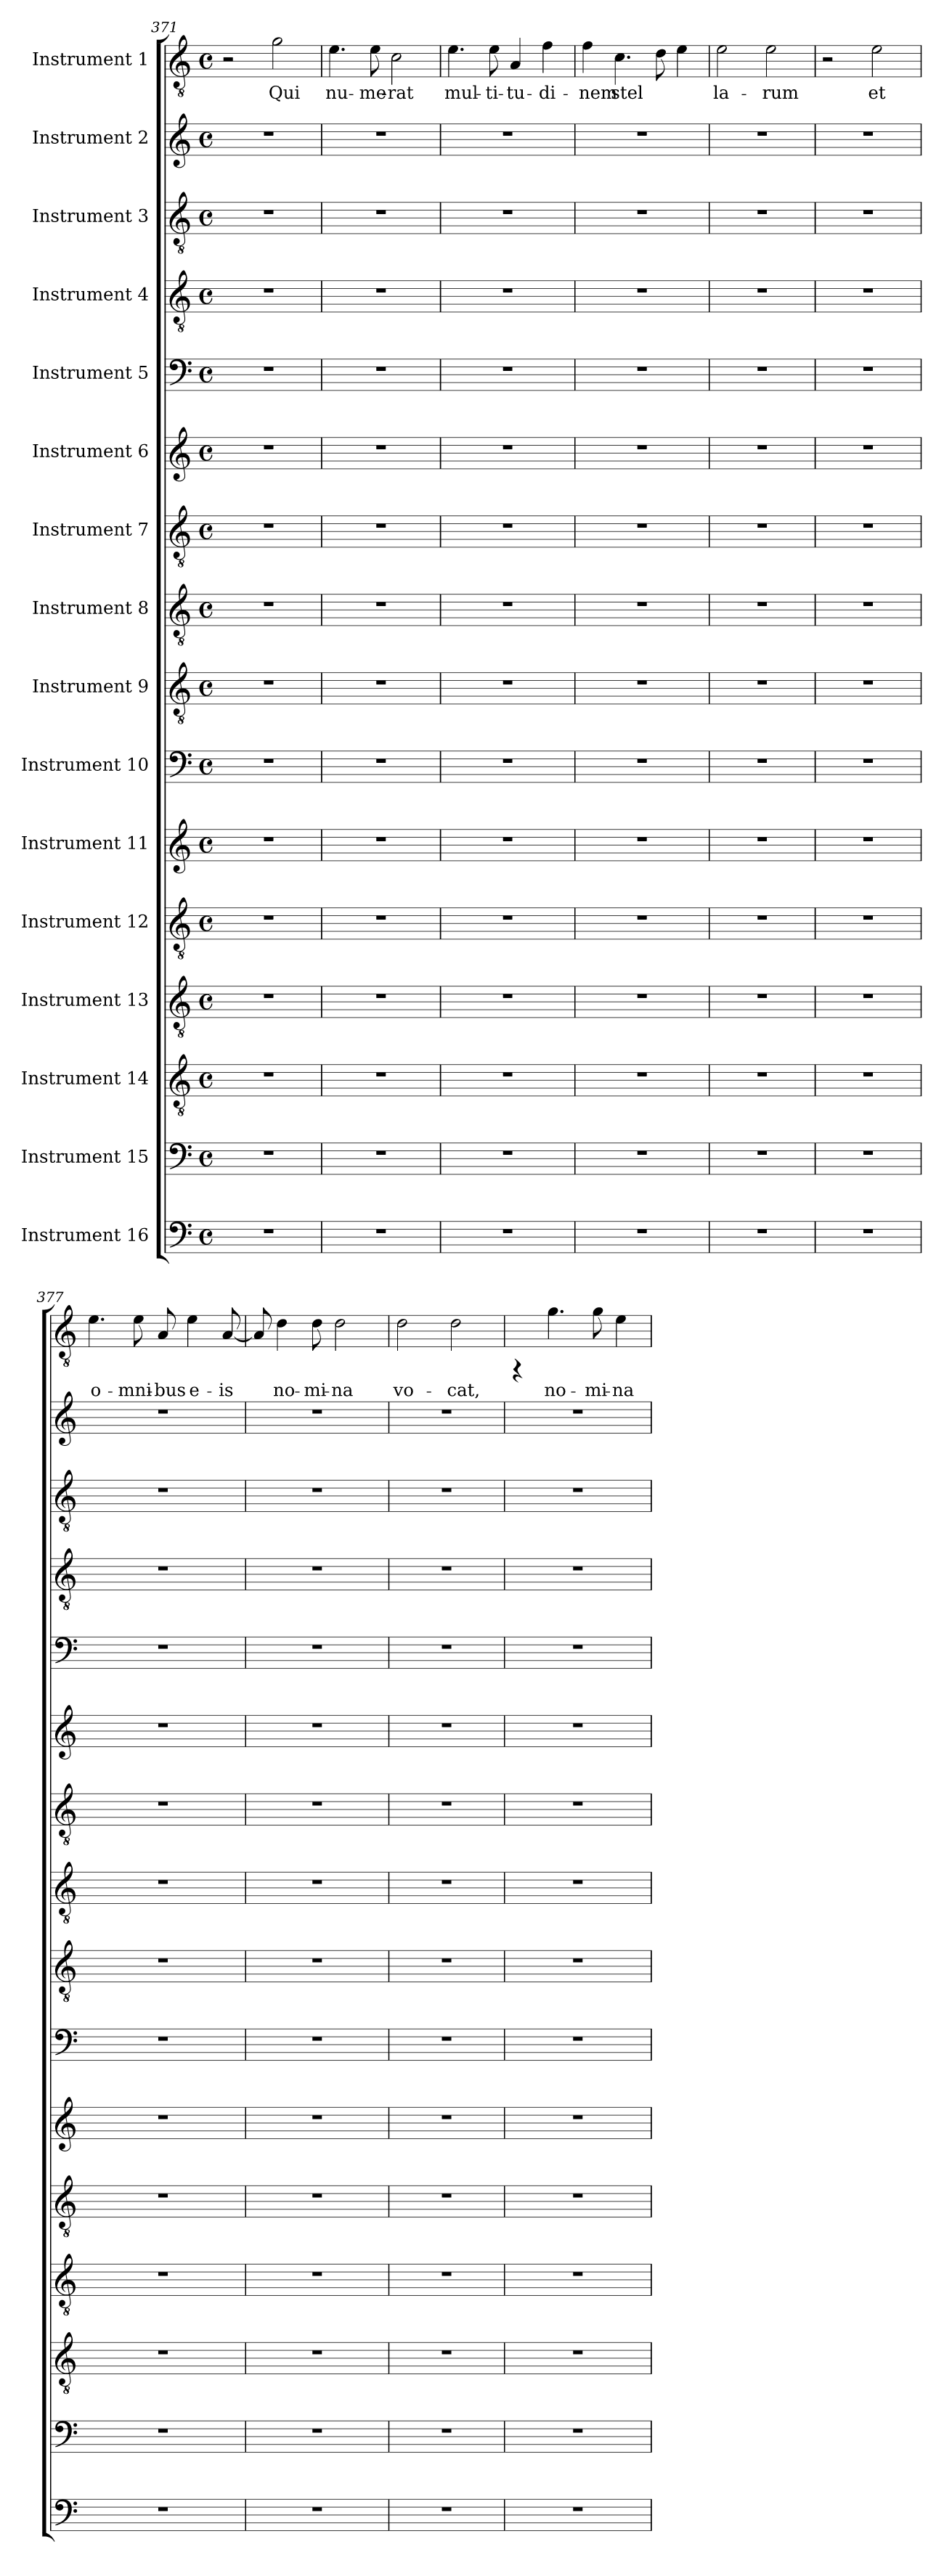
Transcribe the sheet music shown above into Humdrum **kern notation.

**kern	**kern	**kern	**kern	**kern	**kern	**kern	**kern	**kern	**kern	**kern	**kern	**kern	**kern	**kern	**kern	**text
*part16	*part15	*part14	*part13	*part12	*part11	*part10	*part9	*part8	*part7	*part6	*part5	*part4	*part3	*part2	*part1	*part1
*staff16	*staff15	*staff14	*staff13	*staff12	*staff11	*staff10	*staff9	*staff8	*staff7	*staff6	*staff5	*staff4	*staff3	*staff2	*staff1	*staff1
*I"Instrument 16	*I"Instrument 15	*I"Instrument 14	*I"Instrument 13	*I"Instrument 12	*I"Instrument 11	*I"Instrument 10	*I"Instrument 9	*I"Instrument 8	*I"Instrument 7	*I"Instrument 6	*I"Instrument 5	*I"Instrument 4	*I"Instrument 3	*I"Instrument 2	*I"Instrument 1	*
*clefF4	*clefF4	*clefGv2	*clefGv2	*clefGv2	*clefG2	*clefF4	*clefGv2	*clefGv2	*clefGv2	*clefG2	*clefF4	*clefGv2	*clefGv2	*clefG2	*clefGv2	*
*k[]	*k[]	*k[]	*k[]	*k[]	*k[]	*k[]	*k[]	*k[]	*k[]	*k[]	*k[]	*k[]	*k[]	*k[]	*k[]	*
*C:	*C:	*C:	*C:	*C:	*C:	*C:	*C:	*C:	*C:	*C:	*C:	*C:	*C:	*C:	*C:	*
*M4/4	*M4/4	*M4/4	*M4/4	*M4/4	*M4/4	*M4/4	*M4/4	*M4/4	*M4/4	*M4/4	*M4/4	*M4/4	*M4/4	*M4/4	*M4/4	*
*met(c)	*met(c)	*met(c)	*met(c)	*met(c)	*met(c)	*met(c)	*met(c)	*met(c)	*met(c)	*met(c)	*met(c)	*met(c)	*met(c)	*met(c)	*met(c)	*
=371	=371	=371	=371	=371	=371	=371	=371	=371	=371	=371	=371	=371	=371	=371	=371	=371
1r	1r	1r	1r	1r	1r	1r	1r	1r	1r	1r	1r	1r	1r	1r	2r	.
!	!	!	!	!	!	!	!	!	!	!	!	!	!	!	!	!LO:LY:b:cj
.	.	.	.	.	.	.	.	.	.	.	.	.	.	.	2g\	Qui
=372	=372	=372	=372	=372	=372	=372	=372	=372	=372	=372	=372	=372	=372	=372	=372	=372
!	!	!	!	!	!	!	!	!	!	!	!	!	!	!	!	!LO:LY:b:cj
1r	1r	1r	1r	1r	1r	1r	1r	1r	1r	1r	1r	1r	1r	1r	4.e\	nu-
!	!	!	!	!	!	!	!	!	!	!	!	!	!	!	!	!LO:LY:b:cj
.	.	.	.	.	.	.	.	.	.	.	.	.	.	.	8e\	-me-
!	!	!	!	!	!	!	!	!	!	!	!	!	!	!	!	!LO:LY:b:cj
.	.	.	.	.	.	.	.	.	.	.	.	.	.	.	2c\	-rat
=373	=373	=373	=373	=373	=373	=373	=373	=373	=373	=373	=373	=373	=373	=373	=373	=373
!	!	!	!	!	!	!	!	!	!	!	!	!	!	!	!	!LO:LY:b:cj
1r	1r	1r	1r	1r	1r	1r	1r	1r	1r	1r	1r	1r	1r	1r	4.e\	mul-
!	!	!	!	!	!	!	!	!	!	!	!	!	!	!	!	!LO:LY:b:cj
.	.	.	.	.	.	.	.	.	.	.	.	.	.	.	8e\	-ti-
!	!	!	!	!	!	!	!	!	!	!	!	!	!	!	!	!LO:LY:b:cj
.	.	.	.	.	.	.	.	.	.	.	.	.	.	.	4A/	-tu-
!	!	!	!	!	!	!	!	!	!	!	!	!	!	!	!	!LO:LY:b:cj
.	.	.	.	.	.	.	.	.	.	.	.	.	.	.	4f\	-di-
=374	=374	=374	=374	=374	=374	=374	=374	=374	=374	=374	=374	=374	=374	=374	=374	=374
!	!	!	!	!	!	!	!	!	!	!	!	!	!	!	!	!LO:LY:b:cj
1r	1r	1r	1r	1r	1r	1r	1r	1r	1r	1r	1r	1r	1r	1r	4f\	-nem
!	!	!	!	!	!	!	!	!	!	!	!	!	!	!	!	!LO:LY:b:cj
.	.	.	.	.	.	.	.	.	.	.	.	.	.	.	4.c\	stel-
!	!	!	!	!	!	!	!	!	!	!	!	!	!	!	!	!LO:LY:b:cj
.	.	.	.	.	.	.	.	.	.	.	.	.	.	.	8d\	--
!	!	!	!	!	!	!	!	!	!	!	!	!	!	!	!	!LO:LY:b:cj
.	.	.	.	.	.	.	.	.	.	.	.	.	.	.	4e\	--
=375	=375	=375	=375	=375	=375	=375	=375	=375	=375	=375	=375	=375	=375	=375	=375	=375
!	!	!	!	!	!	!	!	!	!	!	!	!	!	!	!	!LO:LY:b:cj
1r	1r	1r	1r	1r	1r	1r	1r	1r	1r	1r	1r	1r	1r	1r	2e\	-la-
!	!	!	!	!	!	!	!	!	!	!	!	!	!	!	!	!LO:LY:b:cj
.	.	.	.	.	.	.	.	.	.	.	.	.	.	.	2e\	-rum
=376	=376	=376	=376	=376	=376	=376	=376	=376	=376	=376	=376	=376	=376	=376	=376	=376
1r	1r	1r	1r	1r	1r	1r	1r	1r	1r	1r	1r	1r	1r	1r	2r	.
!	!	!	!	!	!	!	!	!	!	!	!	!	!	!	!	!LO:LY:b:cj
.	.	.	.	.	.	.	.	.	.	.	.	.	.	.	2e\	et
!!LO:LB:g=z
=377	=377	=377	=377	=377	=377	=377	=377	=377	=377	=377	=377	=377	=377	=377	=377	=377
!	!	!	!	!	!	!	!	!	!	!	!	!	!	!	!	!LO:LY:b:cj
1r	1r	1r	1r	1r	1r	1r	1r	1r	1r	1r	1r	1r	1r	1r	4.e\	o-
!	!	!	!	!	!	!	!	!	!	!	!	!	!	!	!	!LO:LY:b:cj
.	.	.	.	.	.	.	.	.	.	.	.	.	.	.	8e\	-mni-
!	!	!	!	!	!	!	!	!	!	!	!	!	!	!	!	!LO:LY:b:cj
.	.	.	.	.	.	.	.	.	.	.	.	.	.	.	8A/	-bus
!	!	!	!	!	!	!	!	!	!	!	!	!	!	!	!	!LO:LY:b:cj
.	.	.	.	.	.	.	.	.	.	.	.	.	.	.	4e\	e-
!	!	!	!	!	!	!	!	!	!	!	!	!	!	!	!	!LO:LY:b:cj
.	.	.	.	.	.	.	.	.	.	.	.	.	.	.	[<8A/	-is
=378	=378	=378	=378	=378	=378	=378	=378	=378	=378	=378	=378	=378	=378	=378	=378	=378
!	!	!	!	!	!	!	!	!	!	!	!	!	!	!	!	!LO:LY:b:cj
1r	1r	1r	1r	1r	1r	1r	1r	1r	1r	1r	1r	1r	1r	1r	8A/]	.
!	!	!	!	!	!	!	!	!	!	!	!	!	!	!	!	!LO:LY:b:cj
.	.	.	.	.	.	.	.	.	.	.	.	.	.	.	4d\	no-
!	!	!	!	!	!	!	!	!	!	!	!	!	!	!	!	!LO:LY:b:cj
.	.	.	.	.	.	.	.	.	.	.	.	.	.	.	8d\	-mi-
!	!	!	!	!	!	!	!	!	!	!	!	!	!	!	!	!LO:LY:b:cj
.	.	.	.	.	.	.	.	.	.	.	.	.	.	.	2d\	-na
=379	=379	=379	=379	=379	=379	=379	=379	=379	=379	=379	=379	=379	=379	=379	=379	=379
!	!	!	!	!	!	!	!	!	!	!	!	!	!	!	!	!LO:LY:b:cj
1r	1r	1r	1r	1r	1r	1r	1r	1r	1r	1r	1r	1r	1r	1r	2d\	vo-
!	!	!	!	!	!	!	!	!	!	!	!	!	!	!	!	!LO:LY:b:cj
.	.	.	.	.	.	.	.	.	.	.	.	.	.	.	2d\	-cat,
=380	=380	=380	=380	=380	=380	=380	=380	=380	=380	=380	=380	=380	=380	=380	=380	=380
1r	1r	1r	1r	1r	1r	1r	1r	1r	1r	1r	1r	1r	1r	1r	4rFF	.
!	!	!	!	!	!	!	!	!	!	!	!	!	!	!	!	!LO:LY:b:cj
.	.	.	.	.	.	.	.	.	.	.	.	.	.	.	4.g\	no-
!	!	!	!	!	!	!	!	!	!	!	!	!	!	!	!	!LO:LY:b:cj
.	.	.	.	.	.	.	.	.	.	.	.	.	.	.	8g\	-mi-
!	!	!	!	!	!	!	!	!	!	!	!	!	!	!	!	!LO:LY:b:cj
.	.	.	.	.	.	.	.	.	.	.	.	.	.	.	4e\	-na
=	=	=	=	=	=	=	=	=	=	=	=	=	=	=	=	=
*-	*-	*-	*-	*-	*-	*-	*-	*-	*-	*-	*-	*-	*-	*-	*-	*-
